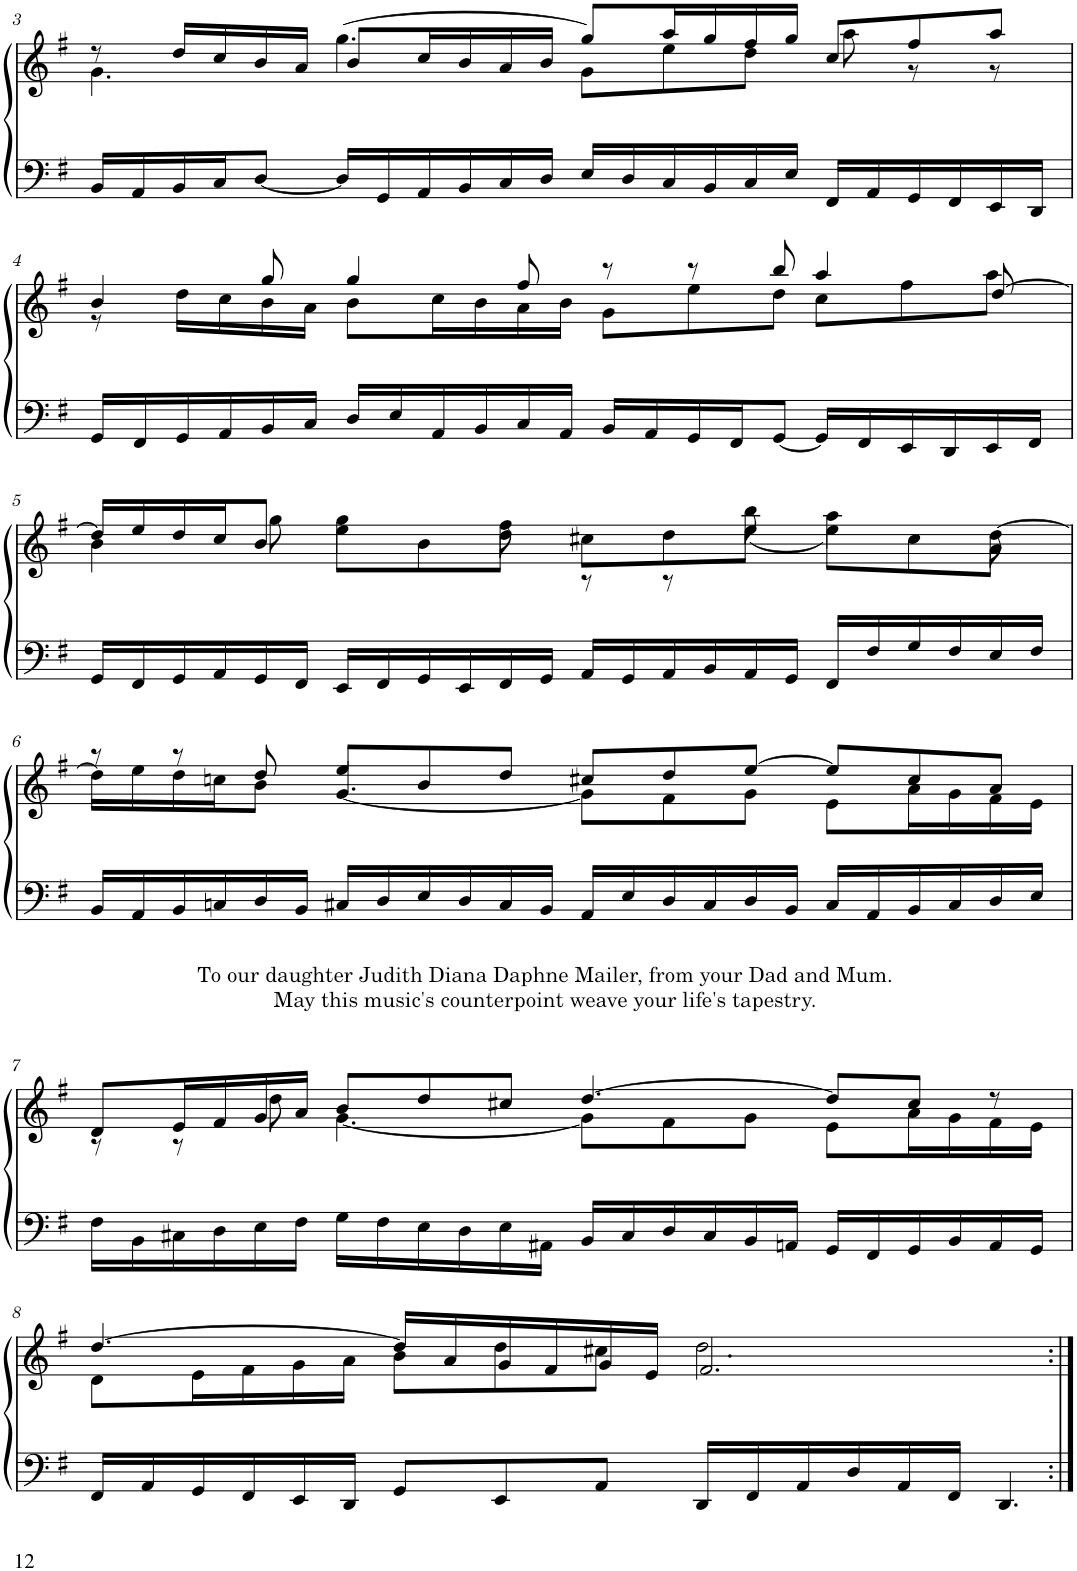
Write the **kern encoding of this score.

**kern	**kern
*part1	*part1
*staff2	*staff1
*I"Piano	*
*I'Pno	*
!!LO:PB:g=z
*clefF4	*clefG2
*k[f#]	*k[f#]
*M12/8	*M12/8
=3	=3
*	*^
16BB/LL	8r	4.g\
16AA/	.	.
16BB/	16dd/LL	.
16C/J	16cc/	.
[8D/J	16b/	.
.	16a/JJ	.
16D/LL]	8b/L	[>4.gg\
16GG/	.	.
16AA/	16cc/L	.
16BB/	16b/	.
16C/	16a/	.
16D/JJ	16b/JJ	.
16E/LL	8g\L	8gg/L]
16D/	.	.
16C/	8ee\	16aa/L
16BB/	.	16gg/
16C/	8dd\J	16ff#/
16E/JJ	.	16gg/JJ
16FF#/LL	8cc/L	8aa\
16AA/	.	.
16GG/	8ff#/	8r
16FF#/	.	.
16EE/	8aa/J	8r
16DD/JJ	.	.
!!LO:LB:g=z	!!
=4	=4	=4
16GG/LL	4b/	8r
16FF#/	.	.
16GG/	.	16dd\LL
16AA/	.	16cc\
16BB/	8gg/	16b\
16C/JJ	.	16a\JJ
16D/LL	4gg/	8b\L
16E/	.	.
16AA/	.	16cc\L
16BB/	.	16b\
16C/	8ff#/	16a\
16AA/JJ	.	16b\JJ
16BB/LL	8r	8g\L
16AA/	.	.
16GG/	8r	8ee\
16FF#/J	.	.
[8GG/J	8bb/	8dd\J
16GG/LL]	4aa/	8cc\L
16FF#/	.	.
16EE/	.	8ff#\
16DD/	.	.
16EE/	[8dd/	8aa\J
16FF#/JJ	.	.
!!LO:LB:g=z	!!
=5	=5	=5
16GG/LL	16dd/LL]	4b\
16FF#/	16ee/	.
16GG/	16dd/	.
16AA/	16cc/J	.
16GG/	8b/J	8gg\
16FF#/JJ	.	.
16EE/LL	8ee\L	4gg\
16FF#/	.	.
16GG/	8b\	.
16EE/	.	.
16FF#/	8dd\J	8ff#\
16GG/JJ	.	.
16AA/LL	8cc#X\L	8r
16GG/	.	.
16AA/	8dd\	8r
16BB/	.	.
16AA/	[8ee\J	8bb\
16GG/JJ	.	.
16FF#/LL	8ee\L]	4aa\
16F#/	.	.
16G/	8cc#\	.
16F#/	.	.
16E/	8a\J	[>8dd\
16F#/JJ	.	.
!!LO:LB:g=z	!!
=6	=6	=6
16BB/LL	8r	16dd\LL]
16AA/	.	16ee\
16BB/	8r	16dd\
16Cn/	.	16ccn\J
16D/	8dd/	8b\J
16BB/JJ	.	.
16C#X/LL	[<4.g/	8ee/L
16D/	.	.
16E/	.	8b/
16D/	.	.
16C#/	.	8dd/J
16BB/JJ	.	.
16AA/LL	8g\L]	8cc#X/L
16E/	.	.
16D/	8f#\	8dd/
16C#/	.	.
16D/	8g\J	[8ee/J
16BB/JJ	.	.
16C#/LL	8e\L	8ee/L]
16AA/	.	.
16BB/	16a\L	8cc#/
16C#/	16g\	.
16D/	16f#\	8a/J
16E/JJ	16e\JJ	.
!!LO:LB:g=z	!!
=7	=7	=7
16F#\LL	8d/L	8r
16BB\	.	.
16C#X\	16e/L	8r
16D\	16f#/	.
16E\	16g/	8dd\
16F#\JJ	16a/JJ	.
16G\LL	8b/L	[4.g\
16F#\	.	.
16E\	8dd/	.
16D\	.	.
16E\	8cc#X/J	.
16AA#X\JJ	.	.
16BB/LL	[4.dd/	8g\L]
16C#/	.	.
16D/	.	8f#\
16C#/	.	.
16BB/	.	8g\J
16AAn/JJ	.	.
16GG/LL	8dd/L]	8e\L
16FF#/	.	.
16GG/	8cc#/J	16a\L
16BB/	.	16g\
16AA/	8r	16f#\
16GG/JJ	.	16e\JJ
!!LO:LB:g=z	!!
=8	=8	=8
16FF#/LL	[4.dd/	8d\L
16AA/	.	.
16GG/	.	16e\L
16FF#/	.	16f#\
16EE/	.	16g\
16DD/JJ	.	16a\JJ
8GG/L	16dd/LL]	8b\L
.	16a/	.
8EE/	16g/	8dd\
.	16f#/	.
8AA/J	16g/	8cc#X\J
.	16e/JJ	.
16DD/LL	2.f#/	2.dd\
16FF#/	.	.
16AA/	.	.
16D/	.	.
16AA/	.	.
16FF#/JJ	.	.
4.DD/	.	.
*	*v	*v
=:|!	=:|!
*-	*-
